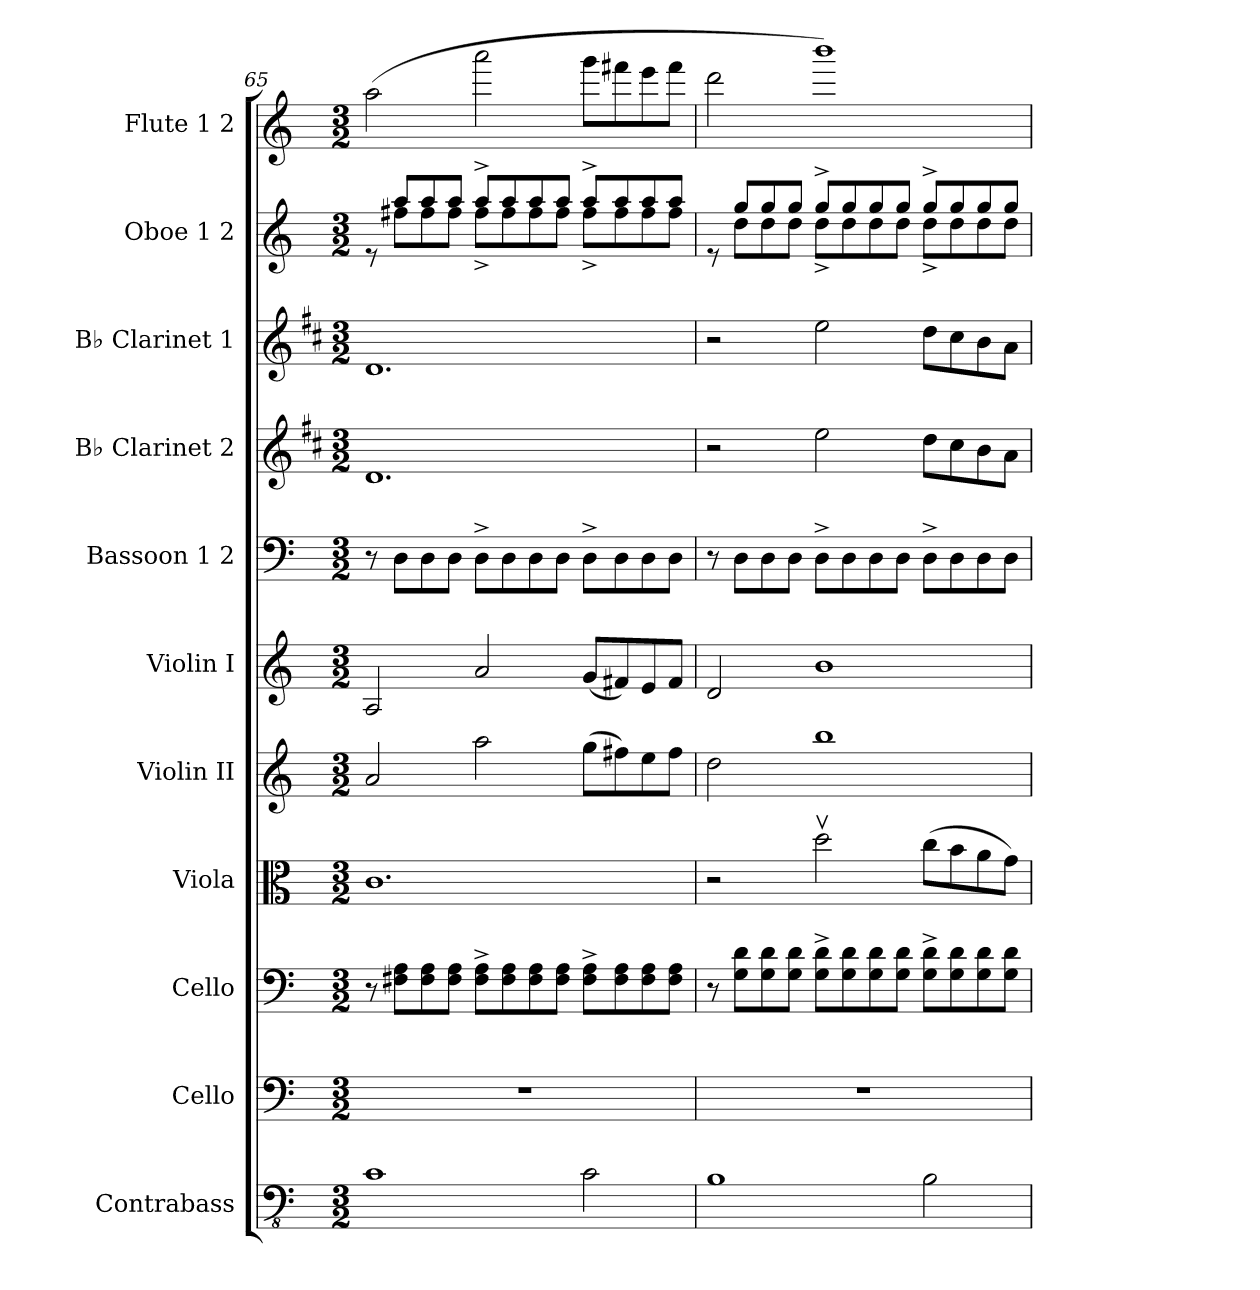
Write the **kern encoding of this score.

**kern	**kern	**kern	**kern	**kern	**kern	**kern	**kern	**kern	**kern	**kern
*part11	*part10	*part9	*part8	*part7	*part6	*part5	*part4	*part3	*part2	*part1
*staff11	*staff10	*staff9	*staff8	*staff7	*staff6	*staff5	*staff4	*staff3	*staff2	*staff1
*I"Contrabass	*I"Cello	*I"Cello	*I"Viola	*I"Violin II	*I"Violin I	*I"Bassoon 1               2	*I"B♭ Clarinet 2	*I"B♭ Clarinet 1	*I"Oboe 1           2	*I"Flute 1          2
*I'Cbs.	*I'Cl.	*I'Cl.	*I'Vla.	*I'Vln. 2	*I'Vln. I	*I'Bsn.	*I'Cl. 2	*I'Cl. 1	*I'Ob.	*I'Fl.
*clefFv4	*clefF4	*clefF4	*clefC3	*clefG2	*clefG2	*clefF4	*clefG2	*clefG2	*clefG2	*clefG2
*	*	*	*	*	*	*	*ITrd1c2	*ITrd1c2	*	*
*k[]	*k[]	*k[]	*k[]	*k[]	*k[]	*k[]	*k[]	*k[]	*k[]	*k[]
*M3/2	*M3/2	*M3/2	*M3/2	*M3/2	*M3/2	*M3/2	*M3/2	*M3/2	*M3/2	*M3/2
=65	=65	=65	=65	=65	=65	=65	=65	=65	=65	=65
*	*	*	*	*	*	*	*	*	*^	*
1C	1.r	8r	1.c	2a/	2A/	8r	1.c	1.c	8re	8ryy	(2aa\
.	.	8F#X\ 8A\L	.	.	.	8D\L	.	.	8aa/L	8ff#X\L	.
.	.	8F#\ 8A\	.	.	.	8D\	.	.	8aa/	8ff#\	.
.	.	8F#\ 8A\J	.	.	.	8D\J	.	.	8aa/J	8ff#\J	.
.	.	8F#\^ 8A\^L	.	2aa\	2a/	8D^\L	.	.	8aa^/L	8ff#^\L	2aaa\
.	.	8F#\ 8A\	.	.	.	8D\	.	.	8aa/	8ff#\	.
.	.	8F#\ 8A\	.	.	.	8D\	.	.	8aa/	8ff#\	.
.	.	8F#\ 8A\J	.	.	.	8D\J	.	.	8aa/J	8ff#\J	.
2C\	.	8F#\^ 8A\^L	.	(8gg\L	(8g/L	8D^\L	.	.	8aa^/L	8ff#^\L	8ggg\L
.	.	8F#\ 8A\	.	8ff#X\)	8f#X/)	8D\	.	.	8aa/	8ff#\	8fff#X\
.	.	8F#\ 8A\	.	8ee\	8e/	8D\	.	.	8aa/	8ff#\	8eee\
.	.	8F#\ 8A\J	.	8ff#\J	8f#/J	8D\J	.	.	8aa/J	8ff#\J	8fff#\J
=66	=66	=66	=66	=66	=66	=66	=66	=66	=66	=66	=66
1BB	1.r	8r	2r	2dd\	2d/	8r	2r	2r	8re	8ryy	2ddd\
.	.	8G\ 8d\L	.	.	.	8D\L	.	.	8gg/L	8dd\L	.
.	.	8G\ 8d\	.	.	.	8D\	.	.	8gg/	8dd\	.
.	.	8G\ 8d\J	.	.	.	8D\J	.	.	8gg/J	8dd\J	.
.	.	8G\^ 8d\^L	2ddv\	1bb	1b	8D^\L	2dd\	2dd\	8gg^/L	8dd^\L	1bbb)
.	.	8G\ 8d\	.	.	.	8D\	.	.	8gg/	8dd\	.
.	.	8G\ 8d\	.	.	.	8D\	.	.	8gg/	8dd\	.
.	.	8G\ 8d\J	.	.	.	8D\J	.	.	8gg/J	8dd\J	.
2BB\	.	8G\^ 8d\^L	(8cc\L	.	.	8D^\L	8cc\L	8cc\L	8gg^/L	8dd^\L	.
.	.	8G\ 8d\	8b\	.	.	8D\	8b\	8b\	8gg/	8dd\	.
.	.	8G\ 8d\	8a\	.	.	8D\	8a\	8a\	8gg/	8dd\	.
.	.	8G\ 8d\J	8g\J)	.	.	8D\J	8g\J	8g\J	8gg/J	8dd\J	.
*	*	*	*	*	*	*	*	*	*v	*v	*
=	=	=	=	=	=	=	=	=	=	=
*-	*-	*-	*-	*-	*-	*-	*-	*-	*-	*-
